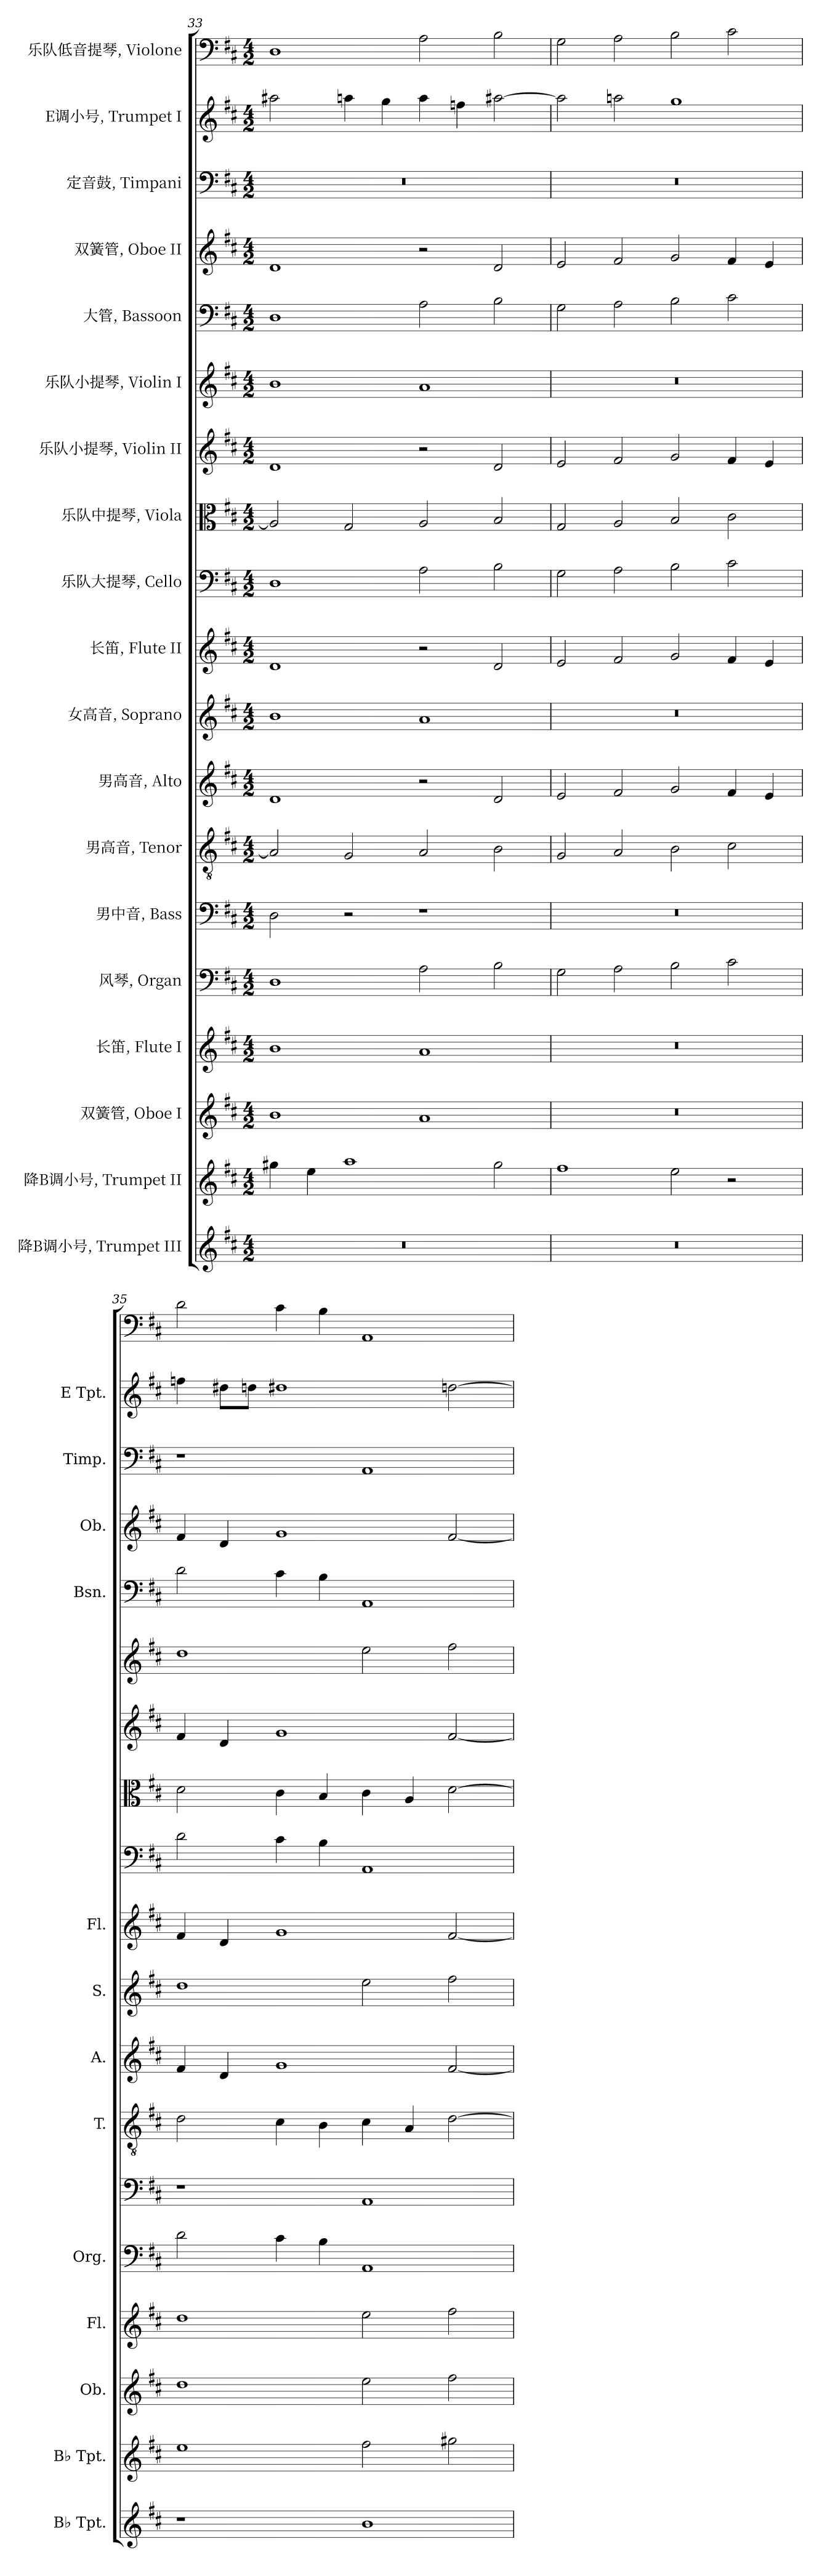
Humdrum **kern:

**kern	**kern	**kern	**kern	**kern	**kern	**kern	**kern	**kern	**kern	**kern	**kern	**kern	**kern	**kern	**kern	**kern	**kern	**kern
*part19	*part18	*part17	*part16	*part15	*part14	*part13	*part12	*part11	*part10	*part9	*part8	*part7	*part6	*part5	*part4	*part3	*part2	*part1
*staff19	*staff18	*staff17	*staff16	*staff15	*staff14	*staff13	*staff12	*staff11	*staff10	*staff9	*staff8	*staff7	*staff6	*staff5	*staff4	*staff3	*staff2	*staff1
*I"降B调小号, Trumpet III	*I"降B调小号, Trumpet II	*I"双簧管, Oboe I	*I"长笛, Flute I	*I"风琴, Organ	*I"男中音, Bass	*I"男高音, Tenor	*I"男高音, Alto	*I"女高音, Soprano	*I"长笛, Flute II	*I"乐队大提琴, Cello	*I"乐队中提琴, Viola	*I"乐队小提琴, Violin II	*I"乐队小提琴, Violin I	*I"大管, Bassoon	*I"双簧管, Oboe II	*I"定音鼓, Timpani	*I"E调小号, Trumpet I	*I"乐队低音提琴, Violone
*I'B♭ Tpt.	*I'B♭ Tpt.	*I'Ob.	*I'Fl.	*I'Org.	*	*I'T.	*I'A.	*I'S.	*I'Fl.	*	*	*	*	*I'Bsn.	*I'Ob.	*I'Timp.	*I'E Tpt.	*
*clefG2	*clefG2	*clefG2	*clefG2	*clefF4	*clefF4	*clefGv2	*clefG2	*clefG2	*clefG2	*clefF4	*clefC3	*clefG2	*clefG2	*clefF4	*clefG2	*clefF4	*clefG2	*clefF4
*ITrd1c2	*ITrd1c2	*	*	*	*	*	*	*	*	*	*	*	*	*	*	*	*ITrd-3c-4	*ITrd7c12
*k[]	*k[]	*k[f#c#]	*k[f#c#]	*k[f#c#]	*k[f#c#]	*k[f#c#]	*k[f#c#]	*k[f#c#]	*k[f#c#]	*k[f#c#]	*k[f#c#]	*k[f#c#]	*k[f#c#]	*k[f#c#]	*k[f#c#]	*k[f#c#]	*k[b-e-a-d-g-c-]	*k[f#c#]
*M4/2	*M4/2	*M4/2	*M4/2	*M4/2	*M4/2	*M4/2	*M4/2	*M4/2	*M4/2	*M4/2	*M4/2	*M4/2	*M4/2	*M4/2	*M4/2	*M4/2	*M4/2	*M4/2
=33	=33	=33	=33	=33	=33	=33	=33	=33	=33	=33	=33	=33	=33	=33	=33	=33	=33	=33
0r	4ff#X\	1b	1b	1D	2D\	2A/]	1d	1b	1d	1D	2A/]	1d	1b	1D	1d	0r	2dddn\	1DD
.	4dd\	.	.	.	.	.	.	.	.	.	.	.	.	.	.	.	.	.
.	1gg	.	.	.	2r	2G/	.	.	.	.	2G/	.	.	.	.	.	4ddd-X\	.
.	.	.	.	.	.	.	.	.	.	.	.	.	.	.	.	.	4ccc-\	.
.	.	1a	1a	2A\	1r	2A/	2r	1a	2r	2A\	2A/	2r	1a	2A\	2r	.	4ddd-\	2AA\
.	.	.	.	.	.	.	.	.	.	.	.	.	.	.	.	.	4bb--X\	.
.	2ff#\	.	.	2B\	.	2B\	2d/	.	2d/	2B\	2B/	2d/	.	2B\	2d/	.	[2dddn\	2BB\
=34	=34	=34	=34	=34	=34	=34	=34	=34	=34	=34	=34	=34	=34	=34	=34	=34	=34	=34
0r	1ee	0r	0r	2G\	0r	2G/	2e/	0r	2e/	2G\	2G/	2e/	0r	2G\	2e/	0r	2ddd\]	2GG\
.	.	.	.	2A\	.	2A/	2f#/	.	2f#/	2A\	2A/	2f#/	.	2A\	2f#/	.	2ddd-X\	2AA\
.	2dd\	.	.	2B\	.	2B\	2g/	.	2g/	2B\	2B/	2g/	.	2B\	2g/	.	1ccc-	2BB\
.	2r	.	.	2c#\	.	2c#\	4f#/	.	4f#/	2c#\	2c#\	4f#/	.	2c#\	4f#/	.	.	2C#\
.	.	.	.	.	.	.	4e/	.	4e/	.	.	4e/	.	.	4e/	.	.	.
!!LO:PB:g=z
=35	=35	=35	=35	=35	=35	=35	=35	=35	=35	=35	=35	=35	=35	=35	=35	=35	=35	=35
1r	1dd	1dd	1dd	2d\	1r	2d\	4f#/	1dd	4f#/	2d\	2d\	4f#/	1dd	2d\	4f#/	1r	4bb--X\	2D\
.	.	.	.	.	.	.	4d/	.	4d/	.	.	4d/	.	.	4d/	.	8ggn\L	.
.	.	.	.	.	.	.	.	.	.	.	.	.	.	.	.	.	8gg-X\J	.
.	.	.	.	4c#\	.	4c#\	1g	.	1g	4c#\	4c#\	1g	.	4c#\	1g	.	1ggn	4C#\
.	.	.	.	4B\	.	4B\	.	.	.	4B\	4B/	.	.	4B\	.	.	.	4BB\
1a	2ee\	2ee\	2ee\	1AA	1AA	4c#\	.	2ee\	.	1AA	4c#\	.	2ee\	1AA	.	1AA	.	1AAA
.	.	.	.	.	.	4A/	.	.	.	.	4A/	.	.	.	.	.	.	.
.	2ff#X\	2ff#\	2ff#\	.	.	[2d\	[2f#/	2ff#\	[2f#/	.	[2d\	[2f#/	2ff#\	.	[2f#/	.	[2gg-X\	.
=	=	=	=	=	=	=	=	=	=	=	=	=	=	=	=	=	=	=
*-	*-	*-	*-	*-	*-	*-	*-	*-	*-	*-	*-	*-	*-	*-	*-	*-	*-	*-
